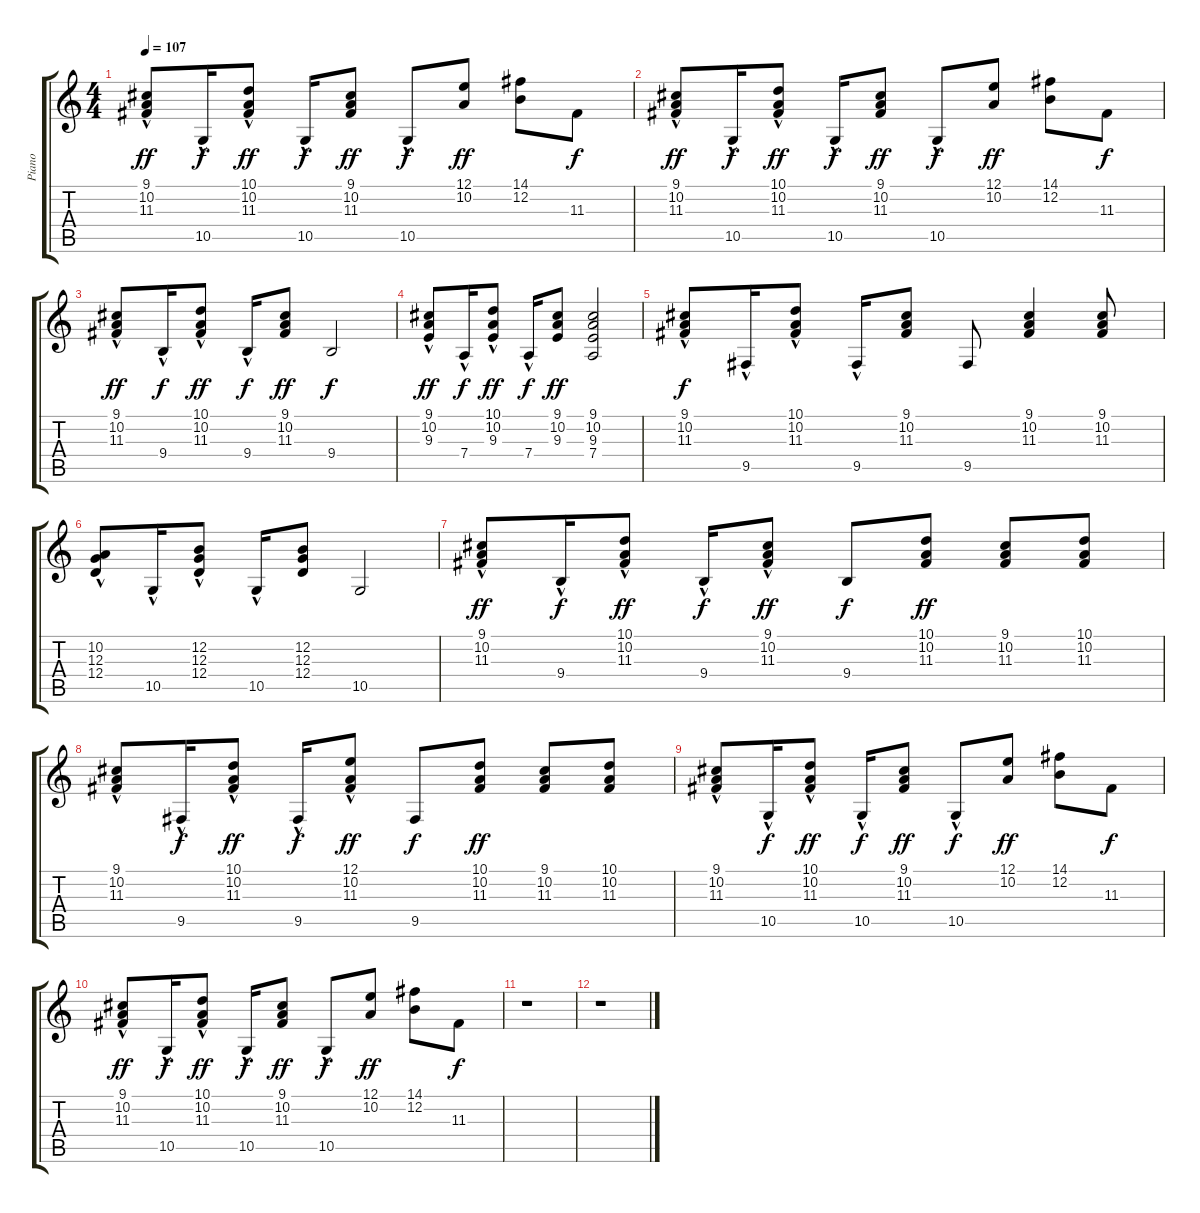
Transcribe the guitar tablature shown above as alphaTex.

\track ("Piano" "Piano") {instrument acousticgrandpiano}
\staff {score tabs}
\tuning (E4 B3 G3 D3 A2 E2) {hide}
\ts (4 4)
\tempo 107
\clef g2
\ks c
(9.1{hac} 10.2{hac} 11.3{hac}).8{dy ff} 10.5{hac}.16{dy f} (10.1{hac} 10.2{hac} 11.3{hac}).8{dy ff} 10.5{hac}.16{dy f} (9.1 10.2 11.3).8{dy ff} 10.5{hac}.8{dy f} (12.1 10.2).8{dy ff} (14.1 12.2).8 11.3.8{dy f} |
(9.1{hac} 10.2{hac} 11.3{hac}).8{dy ff} 10.5{hac}.16{dy f} (10.1{hac} 10.2{hac} 11.3{hac}).8{dy ff} 10.5{hac}.16{dy f} (9.1 10.2 11.3).8{dy ff} 10.5{hac}.8{dy f} (12.1 10.2).8{dy ff} (14.1 12.2).8 11.3.8{dy f} |
(9.1{hac} 10.2{hac} 11.3{hac}).8{dy ff} 9.4{hac}.16{dy f} (10.1{hac} 10.2{hac} 11.3{hac}).8{dy ff} 9.4{hac}.16{dy f} (9.1 10.2 11.3).8{dy ff} 9.4.2{dy f} |
(9.1 10.2{hac} 9.3{hac}).8{dy ff} 7.4{hac}.16{dy f} (10.1{hac} 10.2{hac} 9.3{hac}).8{dy ff} 7.4{hac}.16{dy f} (9.1 10.2 9.3).8{dy ff} (9.1 10.2 9.3 7.4).2 |
(9.1{hac} 10.2{hac} 11.3{hac}).8{dy f} 9.5{hac}.16 (10.1{hac} 10.2{hac} 11.3{hac}).8 9.5{hac}.16 (9.1 10.2 11.3).8 9.5.8 (9.1 10.2 11.3).4 (9.1 10.2 11.3).8 |
(10.2{hac} 12.3{hac} 12.4{hac}).8 10.5{hac}.16 (12.2{hac} 12.3{hac} 12.4{hac}).8 10.5{hac}.16 (12.2 12.3 12.4).8 10.5.2 |
(9.1{hac} 10.2{hac} 11.3{hac}).8{dy ff} 9.4{hac}.16{dy f} (10.1{hac} 10.2{hac} 11.3{hac}).8{dy ff} 9.4{hac}.16{dy f} (9.1{hac} 10.2 11.3).8{dy ff} 9.4.8{dy f} (10.1 10.2 11.3).8{dy ff} (9.1 10.2 11.3).8 (10.1 10.2 11.3).8 |
(9.1{hac} 10.2{hac} 11.3{hac}).8 9.5{hac}.16{dy f} (10.1{hac} 10.2{hac} 11.3{hac}).8{dy ff} 9.5{hac}.16{dy f} (12.1{hac} 10.2 11.3).8{dy ff} 9.5.8{dy f} (10.1 10.2 11.3).8{dy ff} (9.1 10.2 11.3).8 (10.1 10.2 11.3).8 |
(9.1{hac} 10.2{hac} 11.3{hac}).8 10.5{hac}.16{dy f} (10.1{hac} 10.2{hac} 11.3{hac}).8{dy ff} 10.5{hac}.16{dy f} (9.1 10.2 11.3).8{dy ff} 10.5{hac}.8{dy f} (12.1 10.2).8{dy ff} (14.1 12.2).8 11.3.8{dy f} |
(9.1{hac} 10.2{hac} 11.3{hac}).8{dy ff} 10.5{hac}.16{dy f} (10.1{hac} 10.2{hac} 11.3{hac}).8{dy ff} 10.5{hac}.16{dy f} (9.1 10.2 11.3).8{dy ff} 10.5{hac}.8{dy f} (12.1 10.2).8{dy ff} (14.1 12.2).8 11.3.8{dy f} |
r.1 |
r.1
